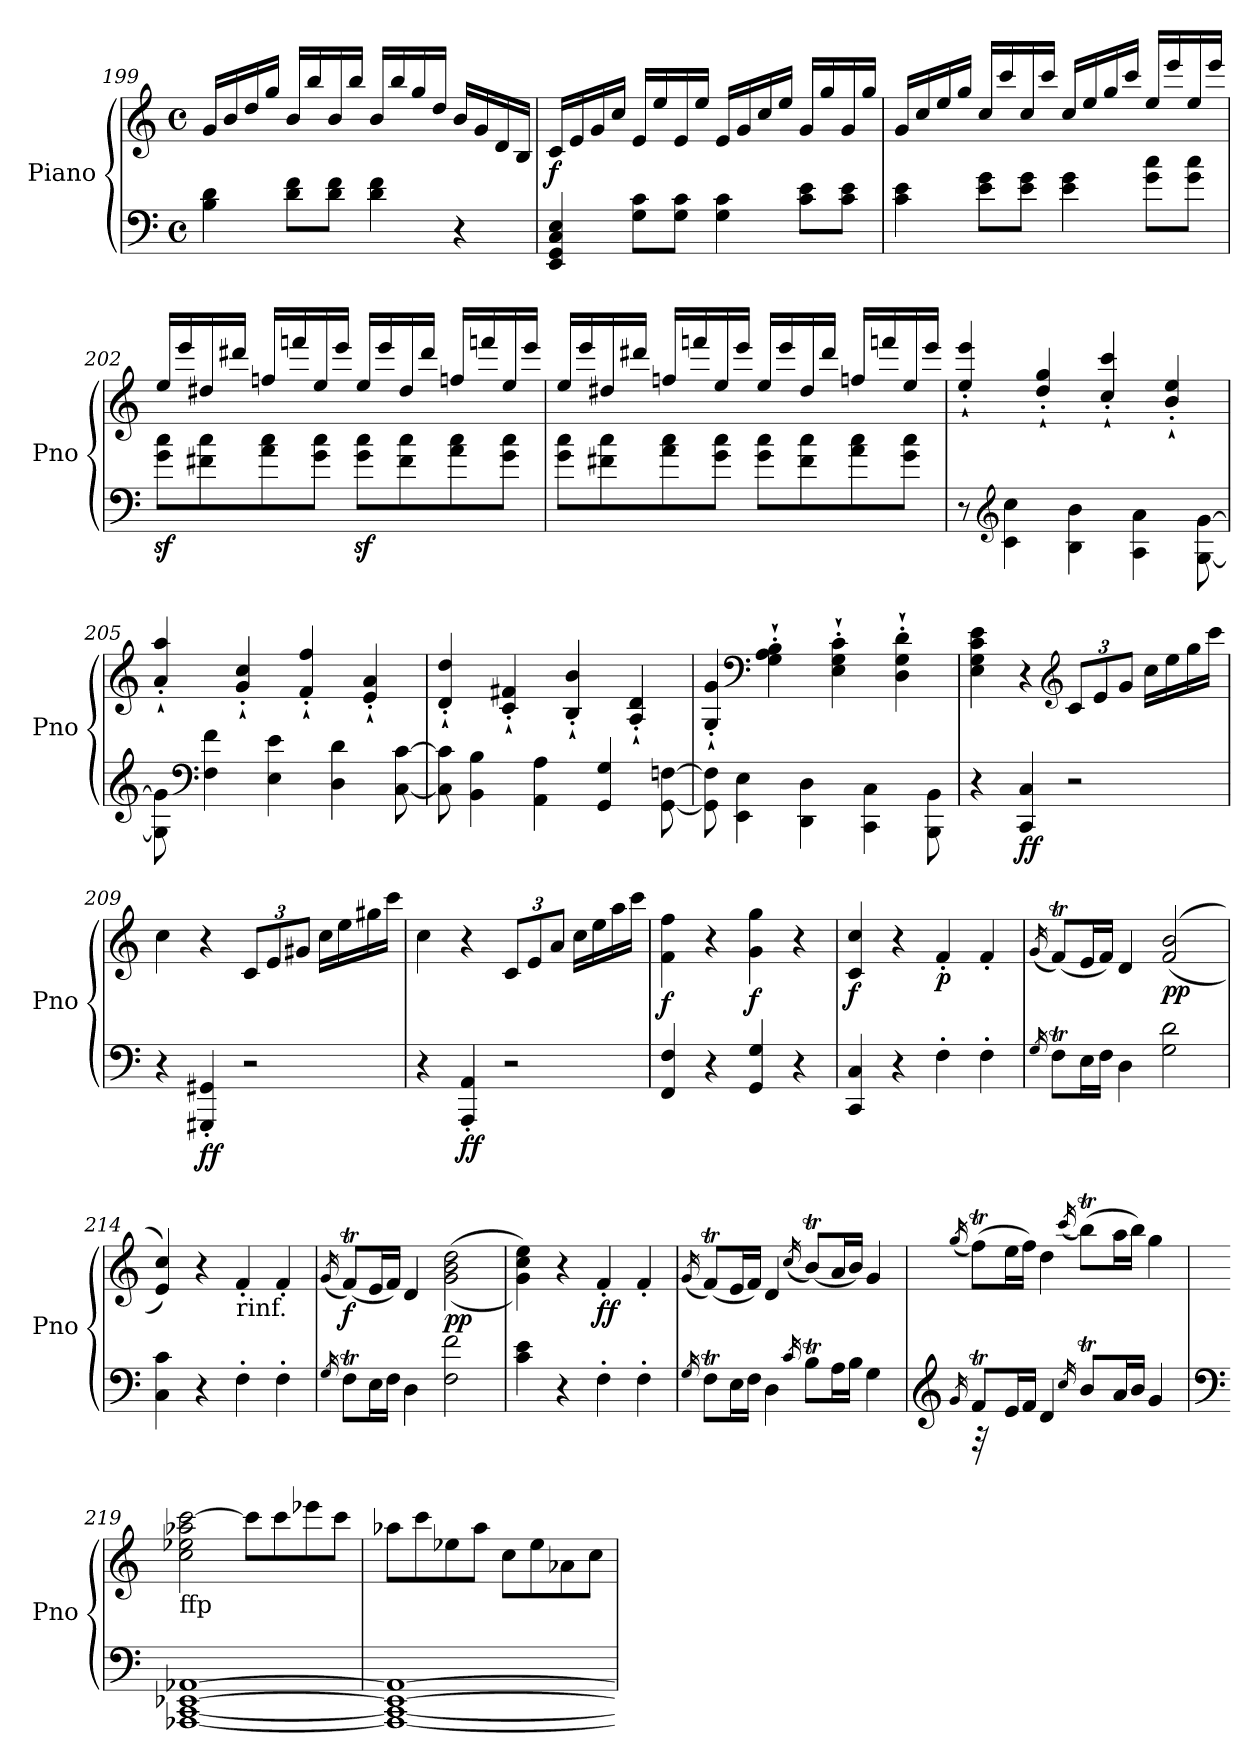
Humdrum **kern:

**kern	**kern	**dynam
*part1	*part1	*part1
*staff2	*staff1	*staff1/2
*I"Piano	*	*
*I'Pno	*	*
*clefF4	*clefG2	*
*k[]	*k[]	*
*M4/4	*M4/4	*
*met(c)	*met(c)	*
=199	=199	=199
4B\ 4d\	16g/LL	.
.	16b/	.
.	16dd/	.
.	16gg/JJ	.
8d\ 8f\L	16b/LL	.
.	16bb/	.
8d\ 8f\J	16b/	.
.	16bb/JJ	.
4d\ 4f\	16b/LL	.
.	16bb/	.
.	16gg/	.
.	16dd/JJ	.
4r	16b/LL	.
.	16g/	.
.	16d/	.
.	16B/JJ	.
=200	=200	=200
!	!	!LO:DY:b
4EE/ 4GG/ 4C/ 4E/	16c/LL	f
.	16e/	.
.	16g/	.
.	16cc/JJ	.
8G\ 8c\L	16e/LL	.
.	16ee/	.
8G\ 8c\J	16e/	.
.	16ee/JJ	.
4G\ 4c\	16e/LL	.
.	16g/	.
.	16cc/	.
.	16ee/JJ	.
8c\ 8e\L	16g/LL	.
.	16gg/	.
8c\ 8e\J	16g/	.
.	16gg/JJ	.
!!LO:LB:g=z
=201	=201	=201
4c\ 4e\	16g/LL	.
.	16cc/	.
.	16ee/	.
.	16gg/JJ	.
8e\ 8g\L	16cc/LL	.
.	16ccc/	.
8e\ 8g\J	16cc/	.
.	16ccc/JJ	.
4e\ 4g\	16cc/LL	.
.	16ee/	.
.	16gg/	.
.	16ccc/JJ	.
8g\ 8cc\L	16ee/LL	.
.	16eee/	.
8g\ 8cc\J	16ee/	.
.	16eee/JJ	.
=202	=202	=202
8g\z> 8cc\z>L	16ee/LL	.
.	16eee/	.
8f#X\ 8cc\	16dd#X/	.
.	16ddd#X/JJ	.
8a\ 8cc\	16ffn/LL	.
.	16fffn/	.
8g\ 8cc\J	16ee/	.
.	16eee/JJ	.
8g\z> 8cc\z>L	16ee/LL	.
.	16eee/	.
8f#\ 8cc\	16dd#/	.
.	16ddd#/JJ	.
8a\ 8cc\	16ffn/LL	.
.	16fffn/	.
8g\ 8cc\J	16ee/	.
.	16eee/JJ	.
!!LO:LB:g=z
=203	=203	=203
8g\ 8cc\L	16ee/LL	.
.	16eee/	.
8f#X\ 8cc\	16dd#X/	.
.	16ddd#X/JJ	.
8a\ 8cc\	16ffn/LL	.
.	16fffn/	.
8g\ 8cc\J	16ee/	.
.	16eee/JJ	.
8g\ 8cc\L	16ee/LL	.
.	16eee/	.
8f#\ 8cc\	16dd#/	.
.	16ddd#/JJ	.
8a\ 8cc\	16ffn/LL	.
.	16fffn/	.
8g\ 8cc\J	16ee/	.
.	16eee/JJ	.
=204	=204	=204
8r	4ee/'` 4eee/'`	.
*clefG2	*	*
4c\ 4cc\	.	.
.	4dd/'` 4gg/'`	.
4B\ 4b\	.	.
.	4cc/'` 4ccc/'`	.
4A\ 4a\	.	.
.	4b/'` 4ee/'`	.
[8G\ [8g\	.	.
=205	=205	=205
8G\] 8g\]	4a/'` 4aa/'`	.
*clefF4	*	*
4F\ 4f\	.	.
.	4g/'` 4cc/'`	.
4E\ 4e\	.	.
.	4f/'` 4ff/'`	.
4D\ 4d\	.	.
.	4e/'` 4a/'`	.
[8C\ [8c\	.	.
!!LO:PB:g=z
=206	=206	=206
8C\] 8c\]	4d/'` 4dd/'`	.
4BB\ 4B\	.	.
.	4c/'` 4f#X/'`	.
4AA\ 4A\	.	.
.	4B/'` 4b/'`	.
4GG/ 4G/	.	.
.	4A/'` 4d/'`	.
[8GG\ [8Fn\	.	.
=207	=207	=207
8GG\] 8F\]	4G/'` 4g/'`	.
4EE\ 4E\	.	.
*	*clefF4	*
.	4G\'` 4A\'` 4B\'`	.
4DD\ 4D\	.	.
.	4E\'` 4G\'` 4c\'`	.
4CC\ 4C\	.	.
.	4D\'` 4G\'` 4d\'`	.
8BBB\ 8BB\	.	.
=208	=208	=208
4r	4E\ 4G\ 4c\ 4e\	.
!	!	!LO:DY:b=2
4CC/ 4C/	4r	ff
*	*clefG2	*
*	*Xbrackettup	*
2r	12c/L	.
.	12e/	.
.	12g/J	.
.	16cc\LL	.
.	16ee\	.
.	16gg\	.
.	16ccc\JJ	.
=209	=209	=209
4r	4cc\	.
!	!	!LO:DY:b=2
4GGG#X/' 4GG#X/'	4r	ff
2r	12c/L	.
.	12e/	.
.	12g#X/J	.
.	16cc\LL	.
.	16ee\	.
.	16gg#X\	.
.	16ccc\JJ	.
!!LO:LB:g=z
=210	=210	=210
4r	4cc\	.
!	!	!LO:DY:b=2
4AAA/' 4AA/'	4r	ff
2r	12c/L	.
.	12e/	.
.	12a/J	.
.	16cc\LL	.
.	16ee\	.
.	16aa\	.
.	16ccc\JJ	.
=211	=211	=211
!	!	!LO:DY:b
4FF/ 4F/	4f\ 4ff\	f
4r	4r	.
!	!	!LO:DY:b
4GG/ 4G/	4g\ 4gg\	f
4r	4r	.
=212	=212	=212
!	!	!LO:DY:b
4CC/ 4C/	4c/ 4cc/	f
4r	4r	.
!	!	!LO:DY:b
4F'\	4f'/	p
4F'\	4f'/	.
=213	=213	=213
16qG/	(<16qg/	.
8FT\L	(>8fT/L)	.
16E\L	16e/L	.
16F\JJ	16f/JJ)	.
4D\	4d/	.
!	!	!LO:DY:b
2G\ 2d\	(>(>2f/ 2b/	pp
=214	=214	=214
4C\ 4c\	4e/ 4cc/))	.
4r	4r	.
!	!LO:TX:b:t=rinf.	!
4F'\	4f'/	.
4F'\	4f'/	.
=215	=215	=215
16qG/	(<16qg/	.
!	!	!LO:DY:b
8FT\L	(>8fT/L)	f
16E\L	16e/L	.
16F\JJ	16f/JJ)	.
4D\	4d/	.
!	!	!LO:DY:b
2F\ 2f\	(<(<2g\ 2b\ 2dd\	pp
=216	=216	=216
4c\ 4e\	4g\ 4cc\ 4ee\))	.
4r	4r	.
!	!	!LO:DY:b
4F'\	4f'/	ff
4F'\	4f'/	.
!!LO:LB:g=z
=217	=217	=217
16qG/	(<16qg/	.
8FT\L	(>8fT/L)	.
16E\L	16e/L	.
16F\JJ	16f/JJ)	.
4D\	4d/	.
16qc/	(<16qcc/	.
8Bt\L	(>8bt/L)	.
16A\L	16a/L	.
16B\JJ	16b/JJ)	.
4G\	4g/	.
=218	=218	=218
*clefG2	*	*
16qg/	(<16qgg/	.
*^	*	*
8fT/L	32r	(<8ffT\L)	.
.	2ryy	.	.
16e/L	.	16ee\L	.
16f/JJ	.	16ff\JJ)	.
4d/	.	4dd\	.
16qcc/	.	(<16qccc/	.
8bt/L	.	(<8bbt\L)	.
.	4...ryy	.	.
16a/L	.	16aa\L	.
16b/JJ	.	16bb\JJ)	.
4g/	.	4gg\	.
*v	*v	*	*
=219	=219	=219
*clefF4	*	*
!	!LO:TX:b:t=ffp	!
[1AAA-X [1CC [1EE-X [1AA-X	2cc\ 2ee-X\ 2aa-X\ [2ccc\	.
.	8ccc\L]	.
.	8ccc\	.
.	8eee-X\	.
.	8ccc\J	.
=220	=220	=220
1AAA-_ 1CC_ 1EE-_ 1AA-_	8aa-X\L	.
.	8ccc\	.
.	8ee-X\	.
.	8aa-\J	.
.	8cc\L	.
.	8ee-\	.
.	8a-X\	.
.	8cc\J	.
=	=	=
*-	*-	*-
